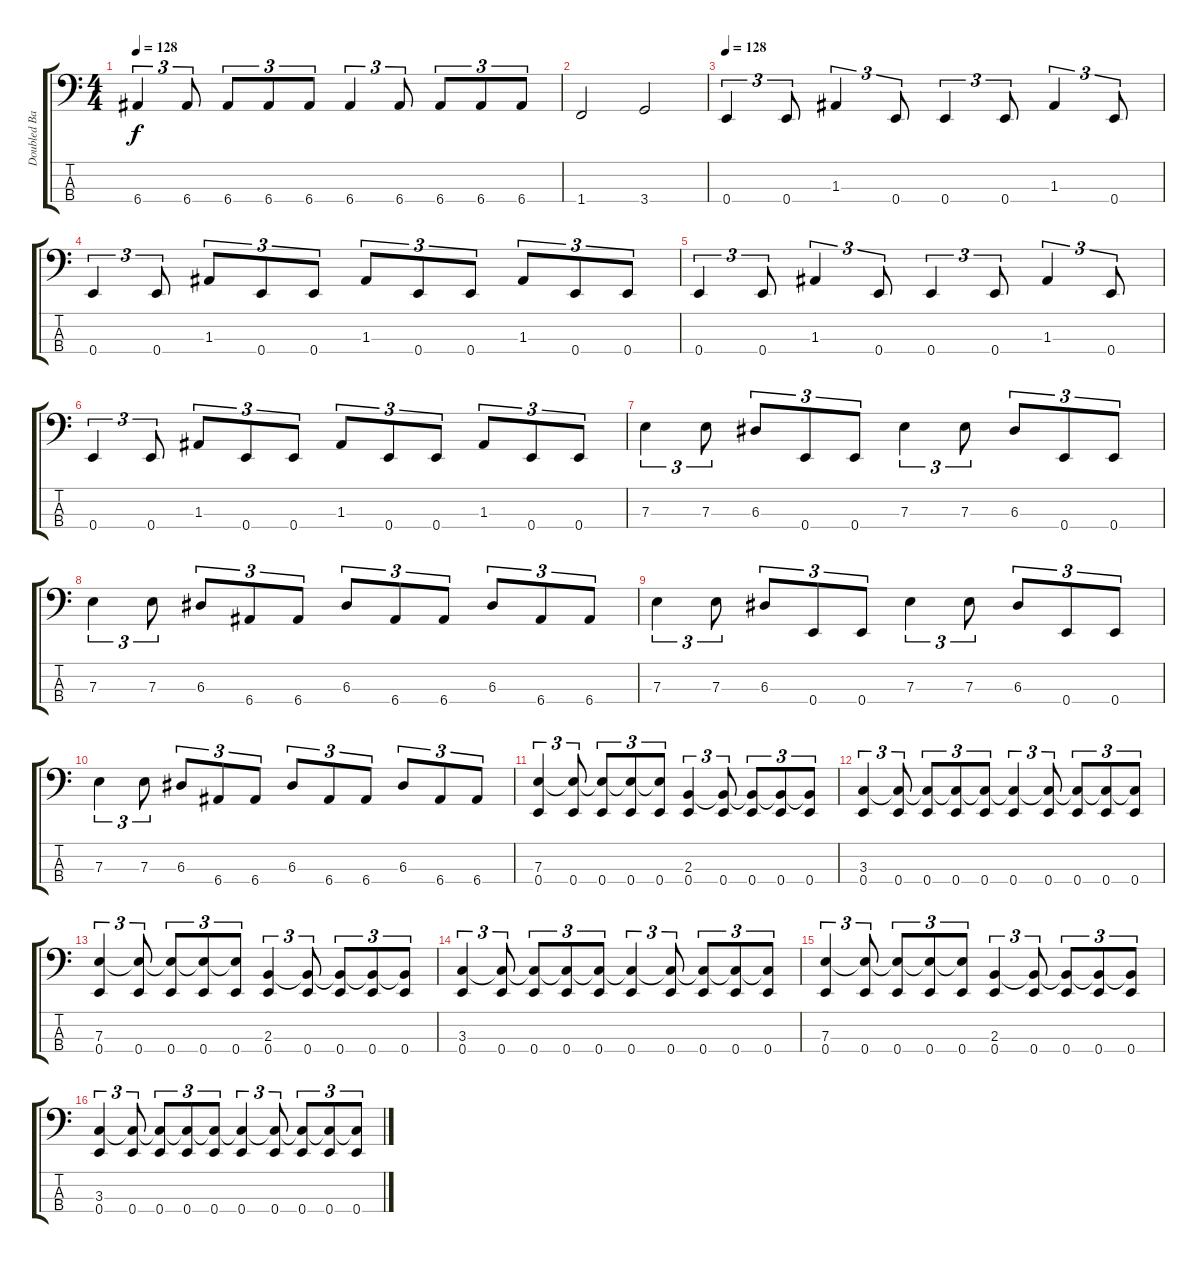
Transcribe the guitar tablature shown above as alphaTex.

\track ("Doubled Bass" "Doubled Ba") {instrument electricbassfinger}
\staff {score tabs}
\tuning (G2 D2 A1 E1) {hide}
\ts (4 4)
\tempo 128
\clef f4
\ks c
6.4.4{tu (3 2) dy f} 6.4.8{tu (3 2)} 6.4.8{tu (3 2)} 6.4.8{tu (3 2)} 6.4.8{tu (3 2)} 6.4.4{tu (3 2)} 6.4.8{tu (3 2)} 6.4.8{tu (3 2)} 6.4.8{tu (3 2)} 6.4.8{tu (3 2)} |
1.4.2 3.4.2 |
\tempo 128
0.4.4{tu (3 2)} 0.4.8{tu (3 2)} 1.3.4{tu (3 2)} 0.4.8{tu (3 2)} 0.4.4{tu (3 2)} 0.4.8{tu (3 2)} 1.3.4{tu (3 2)} 0.4.8{tu (3 2)} |
0.4.4{tu (3 2)} 0.4.8{tu (3 2)} 1.3.8{tu (3 2)} 0.4.8{tu (3 2)} 0.4.8{tu (3 2)} 1.3.8{tu (3 2)} 0.4.8{tu (3 2)} 0.4.8{tu (3 2)} 1.3.8{tu (3 2)} 0.4.8{tu (3 2)} 0.4.8{tu (3 2)} |
0.4.4{tu (3 2)} 0.4.8{tu (3 2)} 1.3.4{tu (3 2)} 0.4.8{tu (3 2)} 0.4.4{tu (3 2)} 0.4.8{tu (3 2)} 1.3.4{tu (3 2)} 0.4.8{tu (3 2)} |
0.4.4{tu (3 2)} 0.4.8{tu (3 2)} 1.3.8{tu (3 2)} 0.4.8{tu (3 2)} 0.4.8{tu (3 2)} 1.3.8{tu (3 2)} 0.4.8{tu (3 2)} 0.4.8{tu (3 2)} 1.3.8{tu (3 2)} 0.4.8{tu (3 2)} 0.4.8{tu (3 2)} |
7.3.4{tu (3 2)} 7.3.8{tu (3 2)} 6.3.8{tu (3 2)} 0.4.8{tu (3 2)} 0.4.8{tu (3 2)} 7.3.4{tu (3 2)} 7.3.8{tu (3 2)} 6.3.8{tu (3 2)} 0.4.8{tu (3 2)} 0.4.8{tu (3 2)} |
7.3.4{tu (3 2)} 7.3.8{tu (3 2)} 6.3.8{tu (3 2)} 6.4.8{tu (3 2)} 6.4.8{tu (3 2)} 6.3.8{tu (3 2)} 6.4.8{tu (3 2)} 6.4.8{tu (3 2)} 6.3.8{tu (3 2)} 6.4.8{tu (3 2)} 6.4.8{tu (3 2)} |
7.3.4{tu (3 2)} 7.3.8{tu (3 2)} 6.3.8{tu (3 2)} 0.4.8{tu (3 2)} 0.4.8{tu (3 2)} 7.3.4{tu (3 2)} 7.3.8{tu (3 2)} 6.3.8{tu (3 2)} 0.4.8{tu (3 2)} 0.4.8{tu (3 2)} |
7.3.4{tu (3 2)} 7.3.8{tu (3 2)} 6.3.8{tu (3 2)} 6.4.8{tu (3 2)} 6.4.8{tu (3 2)} 6.3.8{tu (3 2)} 6.4.8{tu (3 2)} 6.4.8{tu (3 2)} 6.3.8{tu (3 2)} 6.4.8{tu (3 2)} 6.4.8{tu (3 2)} |
(7.3 0.4).4{tu (3 2)} (7.3{t} 0.4).8{tu (3 2)} (7.3{t} 0.4).8{tu (3 2)} (7.3{t} 0.4).8{tu (3 2)} (7.3{t} 0.4).8{tu (3 2)} (2.3 0.4).4{tu (3 2)} (2.3{t} 0.4).8{tu (3 2)} (2.3{t} 0.4).8{tu (3 2)} (2.3{t} 0.4).8{tu (3 2)} (2.3{t} 0.4).8{tu (3 2)} |
(3.3 0.4).4{tu (3 2)} (3.3{t} 0.4).8{tu (3 2)} (3.3{t} 0.4).8{tu (3 2)} (3.3{t} 0.4).8{tu (3 2)} (3.3{t} 0.4).8{tu (3 2)} (3.3{t} 0.4).4{tu (3 2)} (3.3{t} 0.4).8{tu (3 2)} (3.3{t} 0.4).8{tu (3 2)} (3.3{t} 0.4).8{tu (3 2)} (3.3{t} 0.4).8{tu (3 2)} |
(7.3 0.4).4{tu (3 2)} (7.3{t} 0.4).8{tu (3 2)} (7.3{t} 0.4).8{tu (3 2)} (7.3{t} 0.4).8{tu (3 2)} (7.3{t} 0.4).8{tu (3 2)} (2.3 0.4).4{tu (3 2)} (2.3{t} 0.4).8{tu (3 2)} (2.3{t} 0.4).8{tu (3 2)} (2.3{t} 0.4).8{tu (3 2)} (2.3{t} 0.4).8{tu (3 2)} |
(3.3 0.4).4{tu (3 2)} (3.3{t} 0.4).8{tu (3 2)} (3.3{t} 0.4).8{tu (3 2)} (3.3{t} 0.4).8{tu (3 2)} (3.3{t} 0.4).8{tu (3 2)} (3.3{t} 0.4).4{tu (3 2)} (3.3{t} 0.4).8{tu (3 2)} (3.3{t} 0.4).8{tu (3 2)} (3.3{t} 0.4).8{tu (3 2)} (3.3{t} 0.4).8{tu (3 2)} |
(7.3 0.4).4{tu (3 2)} (7.3{t} 0.4).8{tu (3 2)} (7.3{t} 0.4).8{tu (3 2)} (7.3{t} 0.4).8{tu (3 2)} (7.3{t} 0.4).8{tu (3 2)} (2.3 0.4).4{tu (3 2)} (2.3{t} 0.4).8{tu (3 2)} (2.3{t} 0.4).8{tu (3 2)} (2.3{t} 0.4).8{tu (3 2)} (2.3{t} 0.4).8{tu (3 2)} |
(3.3 0.4).4{tu (3 2)} (3.3{t} 0.4).8{tu (3 2)} (3.3{t} 0.4).8{tu (3 2)} (3.3{t} 0.4).8{tu (3 2)} (3.3{t} 0.4).8{tu (3 2)} (3.3{t} 0.4).4{tu (3 2)} (3.3{t} 0.4).8{tu (3 2)} (3.3{t} 0.4).8{tu (3 2)} (3.3{t} 0.4).8{tu (3 2)} (3.3{t} 0.4).8{tu (3 2)}
